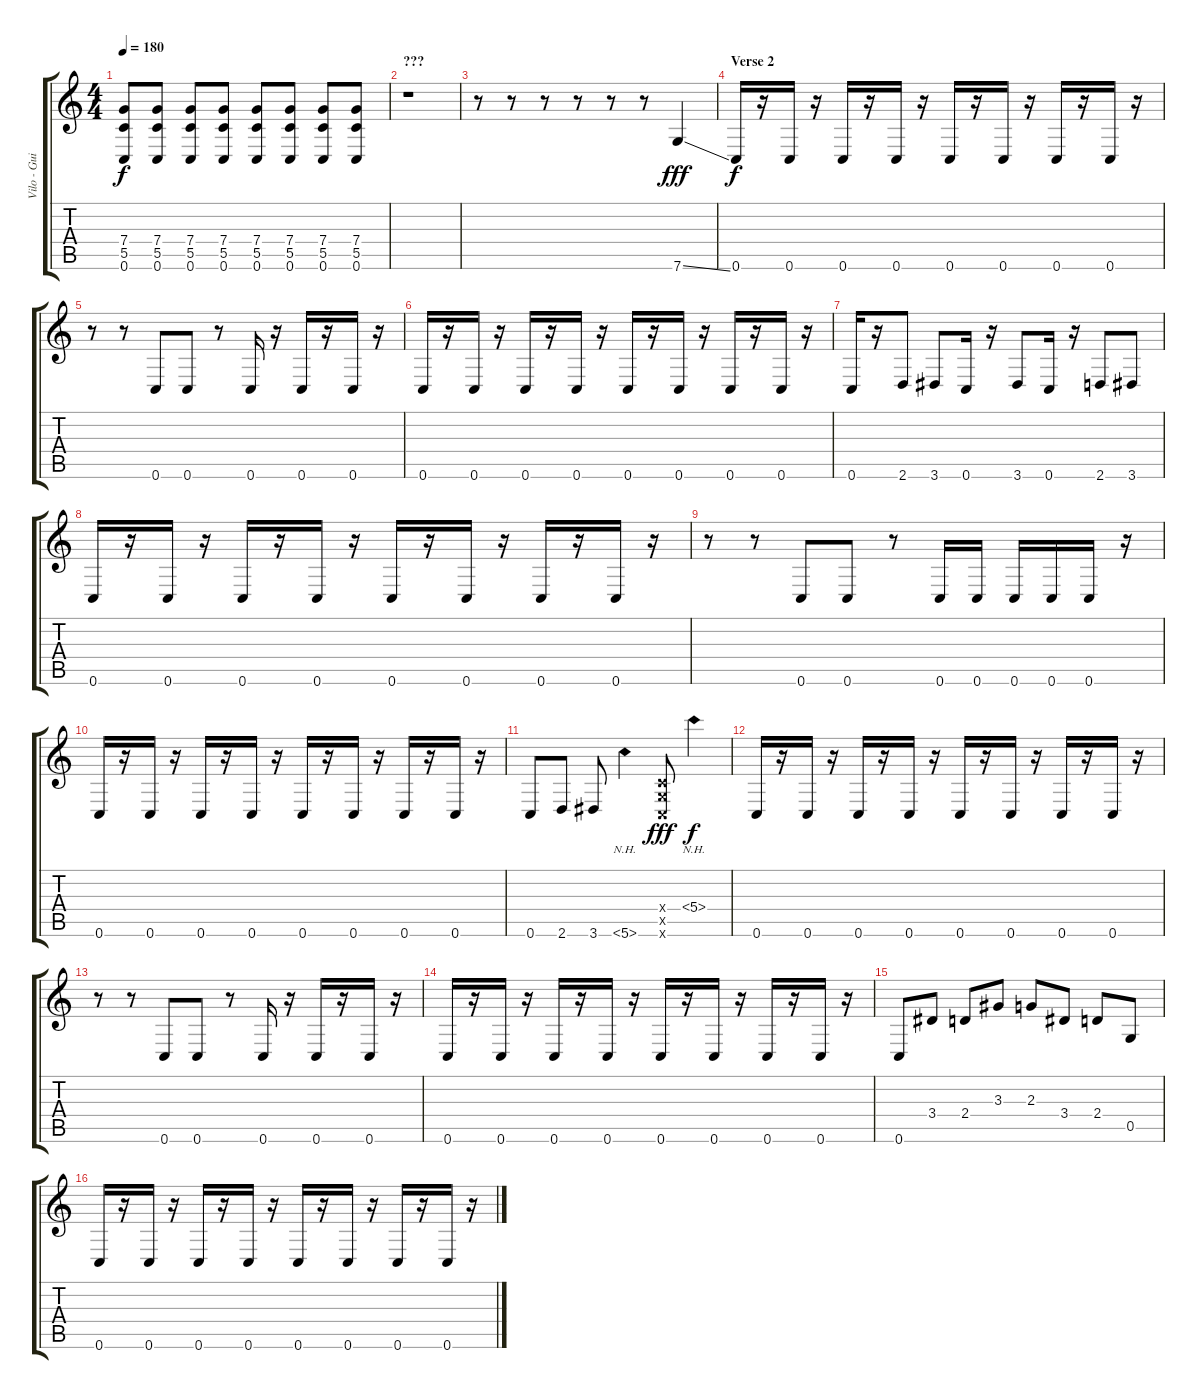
\track ("Vilo - Guitar 2 " "Vilo - Gui") {instrument distortionguitar}
\staff {score tabs}
\tuning (D4 A3 F3 C3 G2 C2) {hide}
\ts (4 4)
\tempo 180
\clef g2
\ks c
(7.4 5.5 0.6).8{dy f} (7.4 5.5 0.6).8 (7.4 5.5 0.6).8 (7.4 5.5 0.6).8 (7.4 5.5 0.6).8 (7.4 5.5 0.6).8 (7.4 5.5 0.6).8 (7.4 5.5 0.6).8 |
\section ("" "???")
r.1 |
r.8 r.8 r.8 r.8 r.8 r.8 7.6{ss}.4{dy fff} |
\section ("" "Verse 2")
0.6.16{dy f volume 16} r.16 0.6.16 r.16 0.6.16 r.16 0.6.16 r.16 0.6.16 r.16 0.6.16 r.16 0.6.16 r.16 0.6.16 r.16 |
r.8 r.8 0.6.8 0.6.8 r.8 0.6.16 r.16 0.6.16 r.16 0.6.16 r.16 |
0.6.16{volume 16} r.16 0.6.16 r.16 0.6.16 r.16 0.6.16 r.16 0.6.16 r.16 0.6.16 r.16 0.6.16 r.16 0.6.16 r.16 |
0.6.16 r.16 2.6.8 3.6.8 0.6.16 r.16 3.6.8 0.6.16 r.16 2.6.8 3.6.8 |
0.6.16{volume 16} r.16 0.6.16 r.16 0.6.16 r.16 0.6.16 r.16 0.6.16 r.16 0.6.16 r.16 0.6.16 r.16 0.6.16 r.16 |
r.8 r.8 0.6.8 0.6.8 r.8 0.6.16 0.6.16 0.6.16 0.6.16 0.6.16 r.16 |
0.6.16{volume 16} r.16 0.6.16 r.16 0.6.16 r.16 0.6.16 r.16 0.6.16 r.16 0.6.16 r.16 0.6.16 r.16 0.6.16 r.16 |
0.6.8 2.6.8 3.6.8 5.6{nh}.4 (0.4{x} 0.5{x} 0.6{x}).8{dy fff} 5.4{nh}.4{dy f} |
0.6.16{volume 16} r.16 0.6.16 r.16 0.6.16 r.16 0.6.16 r.16 0.6.16 r.16 0.6.16 r.16 0.6.16 r.16 0.6.16 r.16 |
r.8 r.8 0.6.8 0.6.8 r.8 0.6.16 r.16 0.6.16 r.16 0.6.16 r.16 |
0.6.16{volume 16} r.16 0.6.16 r.16 0.6.16 r.16 0.6.16 r.16 0.6.16 r.16 0.6.16 r.16 0.6.16 r.16 0.6.16 r.16 |
0.6.8{volume 12 instrument distortionguitar} 3.4.8 2.4.8 3.3.8 2.3.8 3.4.8 2.4.8 0.5.8 |
0.6.16{volume 16} r.16 0.6.16 r.16 0.6.16 r.16 0.6.16 r.16 0.6.16 r.16 0.6.16 r.16 0.6.16 r.16 0.6.16 r.16
